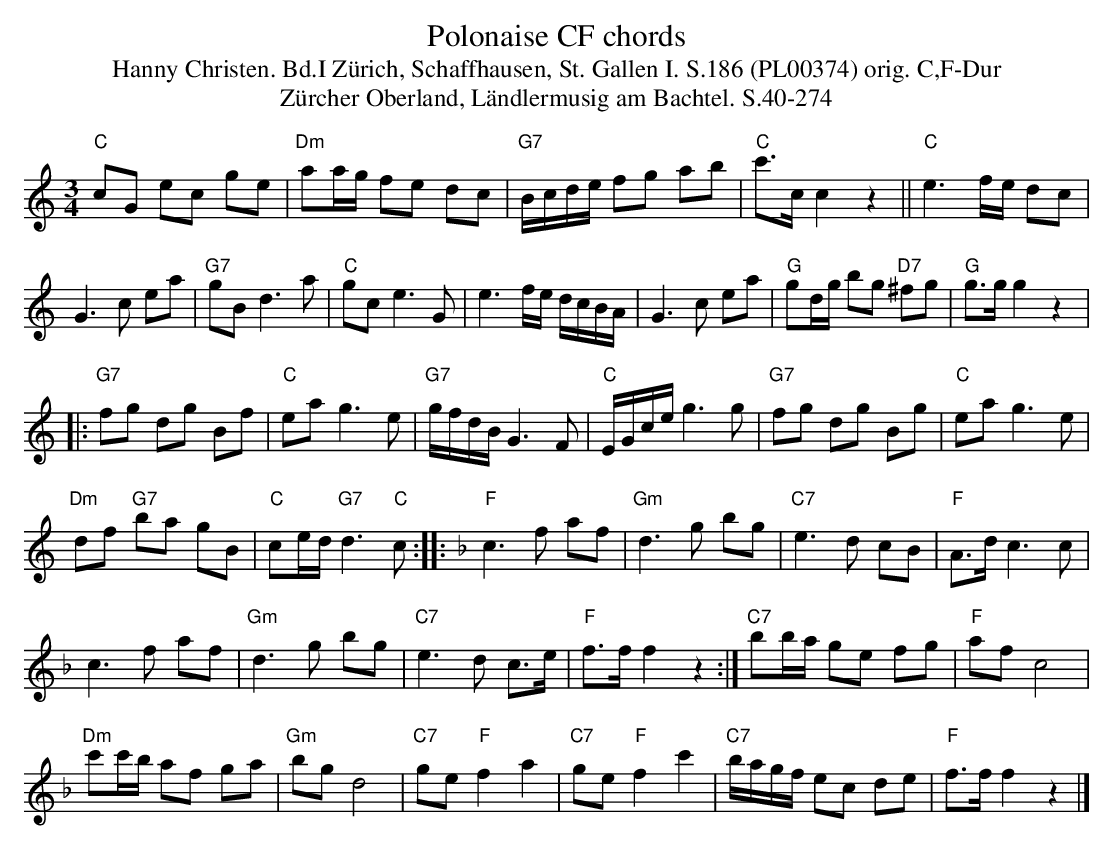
X:1
T: Polonaise CF chords
T:Hanny Christen. Bd.I Zürich, Schaffhausen, St. Gallen I. S.186 (PL00374) orig. C,F-Dur
T: Z\"urcher Oberland, L\"andlermusig am Bachtel. S.40-274
M:3/4
L:1/8
K:C %%MIDI gchordon
"C"cG ec ge | "Dm"aa/g/ fe dc | "G7"B/c/d/e/ fg ab | "C"c'>cc2z2 || "C"e3f/e/ dc |
G3c ea | "G7"gB d3a | "C"gc e3G | e3f/e/ d/c/B/A/ | G3c ea | "G"gd/g/ bg "D7"^fg | "G"g>gg2z2 |:
 "G7"fg dg Bf | "C"eag3e | "G7"g/f/d/B/ G3F | "C"E/G/c/e/ g3g | "G7"fg dg Bg | "C"ea g3e |
"Dm"df "G7"ba gB | "C"ce/d/ "G7"d3"C"c ::[K:F] "F"c3f af | "Gm"d3g bg | "C7"e3d cB | "F"A>d c3c |
c3f af | "Gm"d3g bg | "C7"e3d c>e | "F"f>ff2z2 :| "C7"bb/a/ ge fg | "F"afc4 |
"Dm"c'c'/b/ af ga | "Gm"bgd4 | "C7"ge"F"f2a2 | "C7"ge"F"f2 c'2 | "C7"b/a/g/f/ ec de | "F"f>ff2z2 |]
